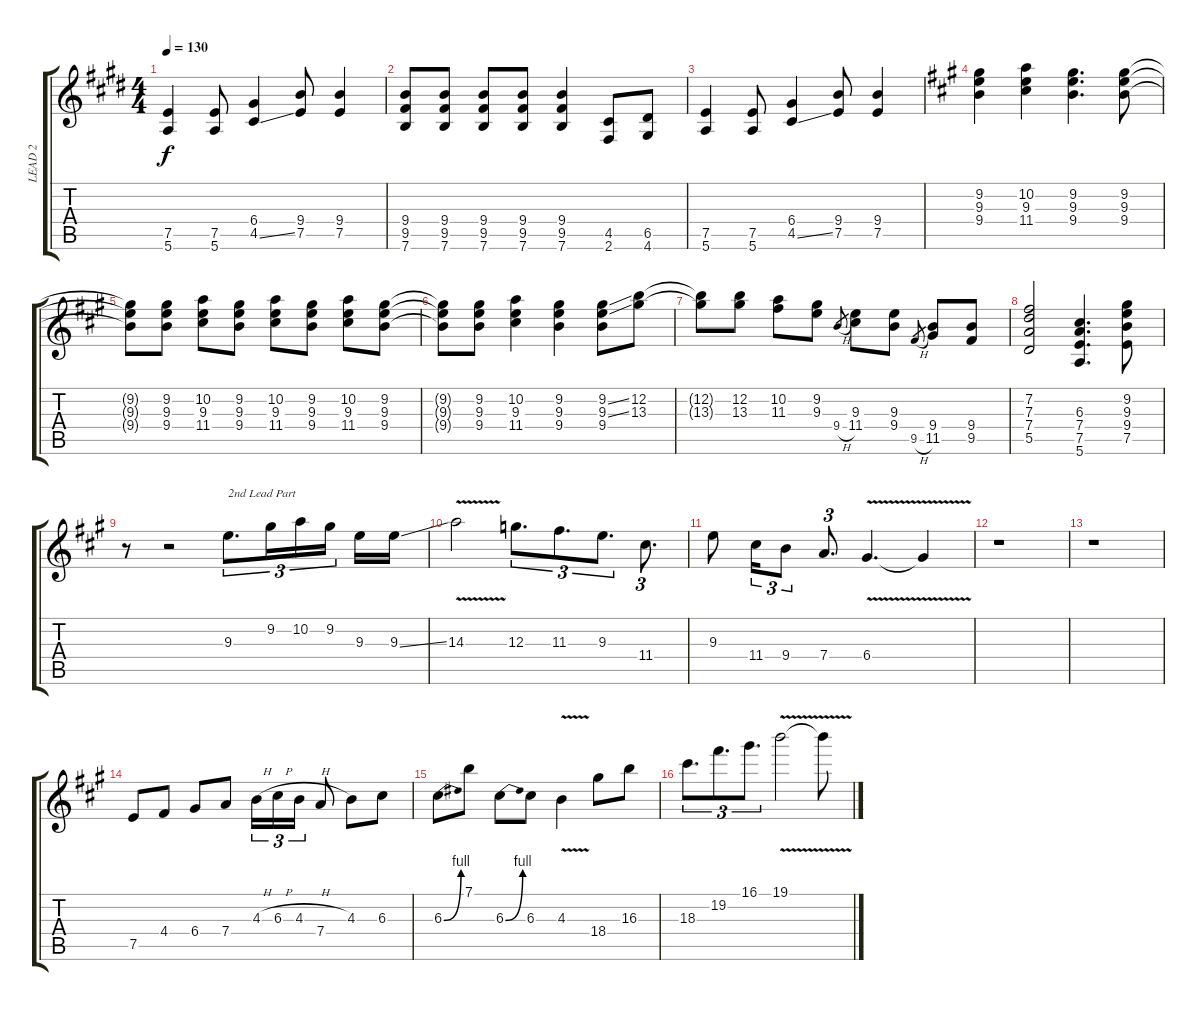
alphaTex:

\track ("LEAD 2" "LEAD 2") {instrument distortionguitar}
\staff {score tabs}
\tuning (E4 B3 G3 D3 A2 E2) {hide}
\ts (4 4)
\tempo 130
\clef g2
\ks e
(7.5 5.6).4{dy f} (7.5 5.6).8 (6.4 4.5{ss}).4 (9.4 7.5).8 (9.4 7.5).4 |
\ks c#minor
(9.4 9.5 7.6).8 (9.4 9.5 7.6).8 (9.4 9.5 7.6).8 (9.4 9.5 7.6).8 (9.4 9.5 7.6).4 (4.5 2.6).8 (6.5 4.6).8 |
\ks e
(7.5 5.6).4 (7.5 5.6).8 (6.4 4.5{ss}).4 (9.4 7.5).8 (9.4 7.5).4 |
\ks a
(9.2 9.3 9.4).4 (10.2 9.3 11.4).4 (9.2 9.3 9.4).4{d} (9.2 9.3 9.4).8 |
(9.2{t} 9.3{t} 9.4{t}).8 (9.2 9.3 9.4).8 (10.2 9.3 11.4).8 (9.2 9.3 9.4).8 (10.2 9.3 11.4).8 (9.2 9.3 9.4).8 (10.2 9.3 11.4).8 (9.2 9.3 9.4).8 |
(9.2{t} 9.3{t} 9.4{t}).8 (9.2 9.3 9.4).8 (10.2 9.3 11.4).4 (9.2 9.3 9.4).4 (9.2{ss} 9.3{ss} 9.4).8 (12.2 13.3).8 |
(12.2{t} 13.3{t}).8 (12.2 13.3).8 (10.2 11.3).8 (9.2 9.3).8 9.4{h}.8{gr} (9.3 11.4).8 (9.3 9.4).8 9.5{h}.8{gr} (9.4 11.5).8 (9.4 9.5).8 |
(7.2 7.3 7.4 5.5).2 (6.3 7.4 7.5 5.6).4{d} (9.2 9.3 9.4 7.5).8 |
r.8 r.2 9.3.8{d tu (3 2) txt "2nd Lead Part" volume 16 balance 16} 9.2.16{tu (3 2)} 10.2.16{tu (3 2)} 9.2.16{tu (3 2) beam splitsecondary} 9.3.16 9.3{ss}.16 |
14.3{v}.2 12.3.8{d tu (3 2)} 11.3.8{d tu (3 2)} 9.3.8{d tu (3 2)} 11.4.8{d tu (3 2)} |
9.3.8 11.4.16{tu (3 2)} 9.4.8{tu (3 2)} 7.4.8{d tu (3 2)} 6.4{v}.4{d} 6.4{v t}.4 |
r.1 |
r.1 |
7.5.8 4.4.8 6.4.8 7.4.8 4.3{h}.16{tu (3 2)} 6.3{h}.16{tu (3 2)} 4.3{h}.16{tu (3 2)} 7.4.8 4.3.8 6.3.8 |
6.3{be (bend 0 0 60 4)}.8 7.1.8 6.3{be (bend 0 0 60 4)}.8 6.3.8 4.3{v}.4 18.4.8{balance 14} 16.3.8{balance 13} |
18.3.8{d tu (3 2) balance 12} 19.2.8{d tu (3 2) balance 11} 16.1.8{d tu (3 2) balance 10} 19.1{v}.2{balance 8} 19.1{t}.8
